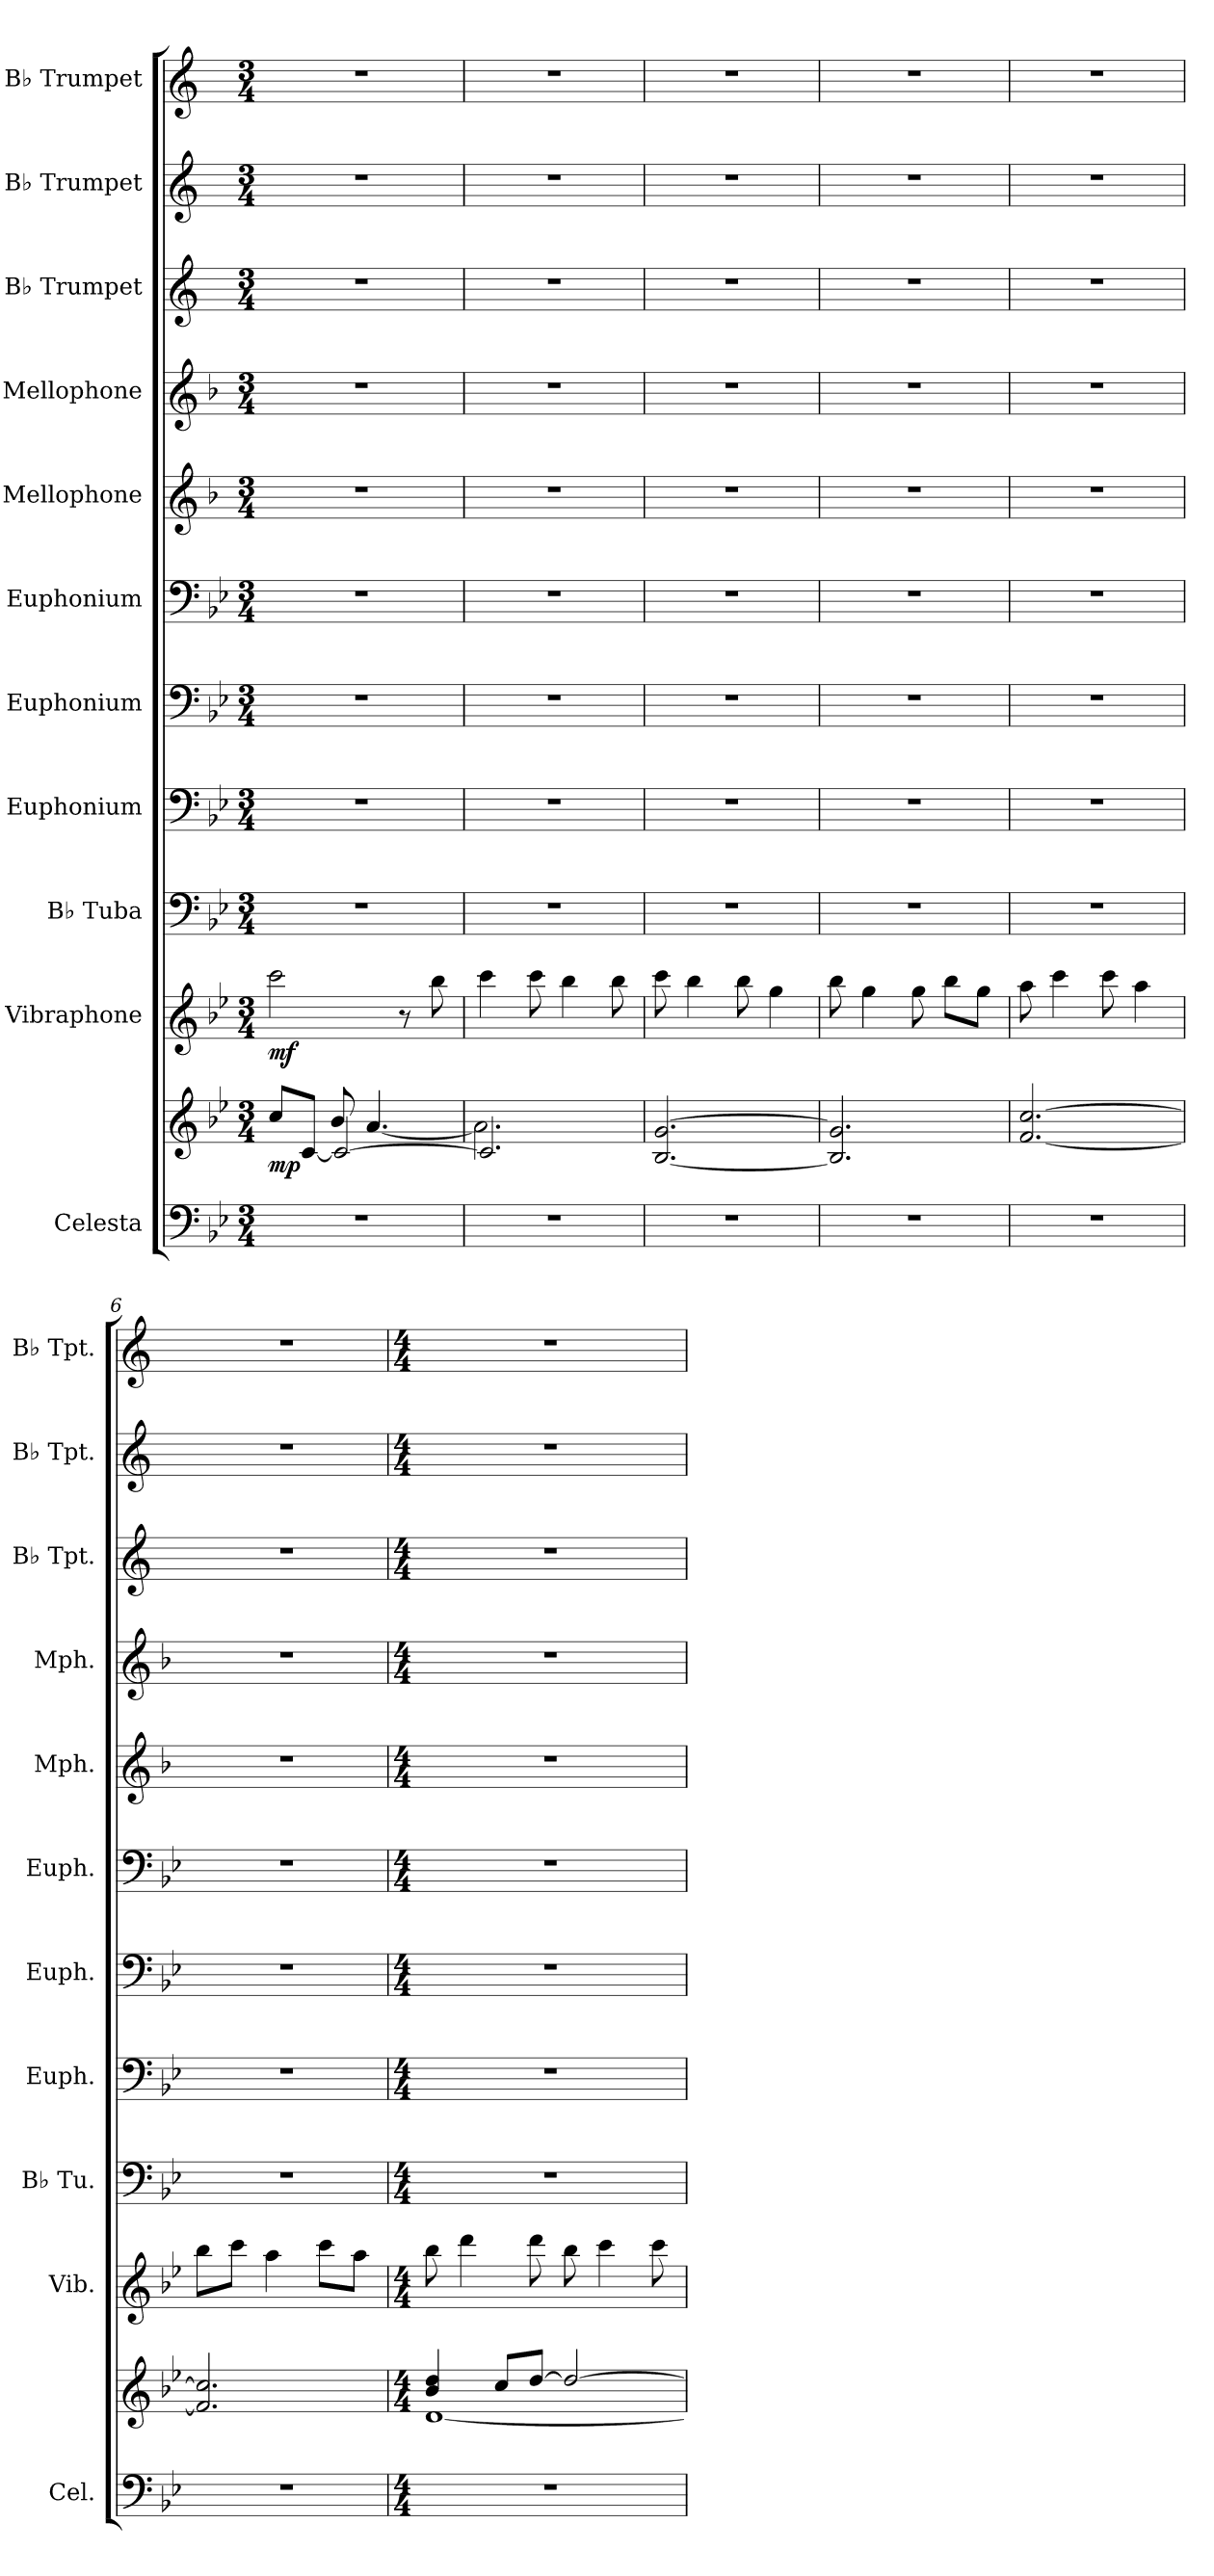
**kern	**kern	**dynam	**kern	**dynam	**kern	**kern	**kern	**kern	**kern	**kern	**kern	**kern	**kern
*part11	*part11	*part11	*part10	*part10	*part9	*part8	*part7	*part6	*part5	*part4	*part3	*part2	*part1
*staff12	*staff11	*staff11/12	*staff10	*staff10	*staff9	*staff8	*staff7	*staff6	*staff5	*staff4	*staff3	*staff2	*staff1
*I"Celesta	*	*	*I"Vibraphone	*	*I"B♭ Tuba	*I"Euphonium	*I"Euphonium	*I"Euphonium	*I"Mellophone	*I"Mellophone	*I"B♭ Trumpet	*I"B♭ Trumpet	*I"B♭ Trumpet
*I'Cel.	*	*	*I'Vib.	*	*I'B♭ Tu.	*I'Euph.	*I'Euph.	*I'Euph.	*I'Mph.	*I'Mph.	*I'B♭ Tpt.	*I'B♭ Tpt.	*I'B♭ Tpt.
*clefF4	*clefG2	*	*clefG2	*	*clefF4	*clefF4	*clefF4	*clefF4	*clefG2	*clefG2	*clefG2	*clefG2	*clefG2
*ITrd-7c-12	*ITrd-7c-12	*	*	*	*	*	*	*	*ITrd4c7	*ITrd4c7	*ITrd1c2	*ITrd1c2	*ITrd1c2
*k[b-e-]	*k[b-e-]	*	*k[b-e-]	*	*k[b-e-]	*k[b-e-]	*k[b-e-]	*k[b-e-]	*k[b-e-]	*k[b-e-]	*k[b-e-]	*k[b-e-]	*k[b-e-]
*M3/4	*M3/4	*	*M3/4	*	*M3/4	*M3/4	*M3/4	*M3/4	*M3/4	*M3/4	*M3/4	*M3/4	*M3/4
*MM128	*MM128	*	*MM128	*	*MM128	*MM128	*MM128	*MM128	*MM128	*MM128	*MM128	*MM128	*MM128
=1	=1	=1	=1	=1	=1	=1	=1	=1	=1	=1	=1	=1	=1
*	*^	*	*	*	*	*	*	*	*	*	*	*	*
!	!	!	!LO:DY:b	!	!LO:DY:b	!	!	!	!	!	!	!	!	!
2.r	8ccc/L	4ryy	mp	2ccc\	mf	2.r	2.r	2.r	2.r	2.r	2.r	2.r	2.r	2.r
.	[8cc/J	.	.	.	.	.	.	.	.	.	.	.	.	.
.	2cc/_	8bb-/	.	.	.	.	.	.	.	.	.	.	.	.
.	.	[4.aa/	.	.	.	.	.	.	.	.	.	.	.	.
.	.	.	.	8r	.	.	.	.	.	.	.	.	.	.
.	.	.	.	8bb-\	.	.	.	.	.	.	.	.	.	.
=2	=2	=2	=2	=2	=2	=2	=2	=2	=2	=2	=2	=2	=2	=2
2.r	2.cc/]	2.aa\]	.	4ccc\	.	2.r	2.r	2.r	2.r	2.r	2.r	2.r	2.r	2.r
.	.	.	.	8ccc\	.	.	.	.	.	.	.	.	.	.
.	.	.	.	4bb-\	.	.	.	.	.	.	.	.	.	.
.	.	.	.	8bb-\	.	.	.	.	.	.	.	.	.	.
*	*v	*v	*	*	*	*	*	*	*	*	*	*	*	*
=3	=3	=3	=3	=3	=3	=3	=3	=3	=3	=3	=3	=3	=3
2.r	[2.b-/ [2.gg/	.	8ccc\	.	2.r	2.r	2.r	2.r	2.r	2.r	2.r	2.r	2.r
.	.	.	4bb-\	.	.	.	.	.	.	.	.	.	.
.	.	.	8bb-\	.	.	.	.	.	.	.	.	.	.
.	.	.	4gg\	.	.	.	.	.	.	.	.	.	.
=4	=4	=4	=4	=4	=4	=4	=4	=4	=4	=4	=4	=4	=4
2.r	2.b-/] 2.gg/]	.	8bb-\	.	2.r	2.r	2.r	2.r	2.r	2.r	2.r	2.r	2.r
.	.	.	4gg\	.	.	.	.	.	.	.	.	.	.
.	.	.	8gg\	.	.	.	.	.	.	.	.	.	.
.	.	.	8bb-\L	.	.	.	.	.	.	.	.	.	.
.	.	.	8gg\J	.	.	.	.	.	.	.	.	.	.
=5	=5	=5	=5	=5	=5	=5	=5	=5	=5	=5	=5	=5	=5
2.r	[2.ff/ [2.ccc/	.	8aa\	.	2.r	2.r	2.r	2.r	2.r	2.r	2.r	2.r	2.r
.	.	.	4ccc\	.	.	.	.	.	.	.	.	.	.
.	.	.	8ccc\	.	.	.	.	.	.	.	.	.	.
.	.	.	4aa\	.	.	.	.	.	.	.	.	.	.
!!LO:PB:g=z
=6	=6	=6	=6	=6	=6	=6	=6	=6	=6	=6	=6	=6	=6
2.r	2.ff/] 2.ccc/]	.	8bb-\L	.	2.r	2.r	2.r	2.r	2.r	2.r	2.r	2.r	2.r
.	.	.	8ccc\J	.	.	.	.	.	.	.	.	.	.
.	.	.	4aa\	.	.	.	.	.	.	.	.	.	.
.	.	.	8ccc\L	.	.	.	.	.	.	.	.	.	.
.	.	.	8aa\J	.	.	.	.	.	.	.	.	.	.
=7	=7	=7	=7	=7	=7	=7	=7	=7	=7	=7	=7	=7	=7
*M4/4	*M4/4	*	*M4/4	*	*M4/4	*M4/4	*M4/4	*M4/4	*M4/4	*M4/4	*M4/4	*M4/4	*M4/4
*	*^	*	*	*	*	*	*	*	*	*	*	*	*
1r	4bb-/ 4ddd/	[1dd	.	8bb-\	.	1r	1r	1r	1r	1r	1r	1r	1r	1r
.	.	.	.	4ddd\	.	.	.	.	.	.	.	.	.	.
.	8ccc/L	.	.	.	.	.	.	.	.	.	.	.	.	.
.	[8ddd/J	.	.	8ddd\	.	.	.	.	.	.	.	.	.	.
.	2ddd/_	.	.	8bb-\	.	.	.	.	.	.	.	.	.	.
.	.	.	.	4ccc\	.	.	.	.	.	.	.	.	.	.
.	.	.	.	8ccc\	.	.	.	.	.	.	.	.	.	.
*	*v	*v	*	*	*	*	*	*	*	*	*	*	*	*
=	=	=	=	=	=	=	=	=	=	=	=	=	=
*-	*-	*-	*-	*-	*-	*-	*-	*-	*-	*-	*-	*-	*-
